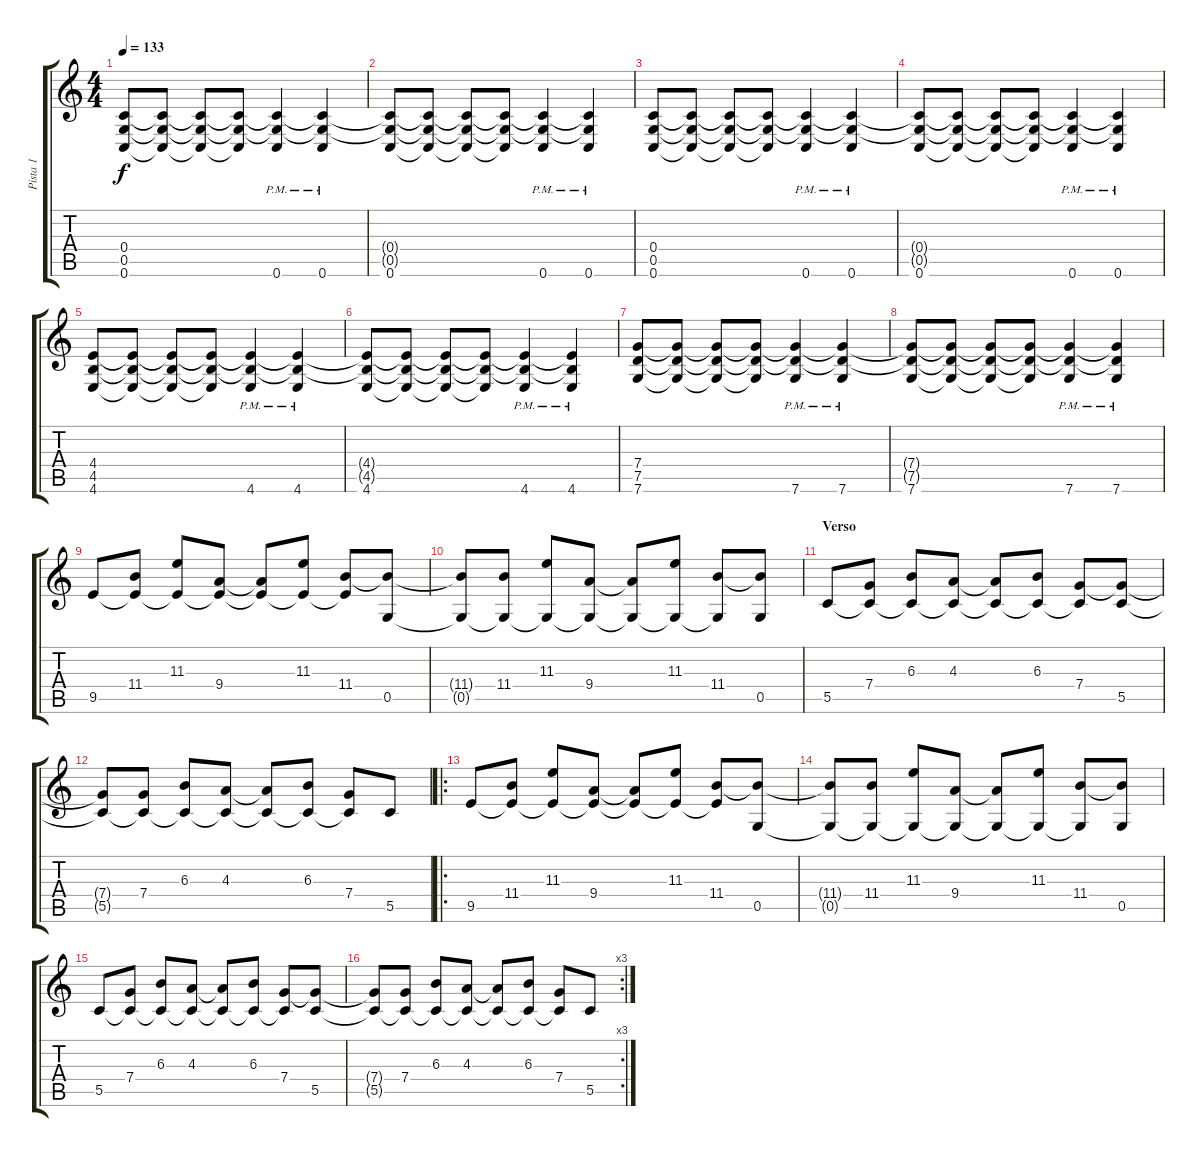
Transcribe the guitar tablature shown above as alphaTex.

\track ("Pista 1" "Pista 1") {instrument distortionguitar}
\staff {score tabs}
\tuning (D4 A3 F3 C3 G2 C2) {hide}
\ts (4 4)
\tempo 133
\clef g2
\ks c
(0.4 0.5 0.6).8{dy f} (0.4{t} 0.5{t} 0.6{t}).8 (0.4{t} 0.5{t} 0.6{t}).8 (0.4{t} 0.5{t} 0.6{t}).8 (0.4{t} 0.5{t} 0.6{pm}).4 (0.4{t} 0.5{t} 0.6{pm}).4 |
(0.4{t} 0.5{t} 0.6).8 (0.4{t} 0.5{t} 0.6{t}).8 (0.4{t} 0.5{t} 0.6{t}).8 (0.4{t} 0.5{t} 0.6{t}).8 (0.4{t} 0.5{t} 0.6{pm}).4 (0.4{t} 0.5{t} 0.6{pm}).4 |
(0.4 0.5 0.6).8 (0.4{t} 0.5{t} 0.6{t}).8 (0.4{t} 0.5{t} 0.6{t}).8 (0.4{t} 0.5{t} 0.6{t}).8 (0.4{t} 0.5{t} 0.6{pm}).4 (0.4{t} 0.5{t} 0.6{pm}).4 |
(0.4{t} 0.5{t} 0.6).8 (0.4{t} 0.5{t} 0.6{t}).8 (0.4{t} 0.5{t} 0.6{t}).8 (0.4{t} 0.5{t} 0.6{t}).8 (0.4{t} 0.5{t} 0.6{pm}).4 (0.4{t} 0.5{t} 0.6{pm}).4 |
(4.4 4.5 4.6).8 (4.4{t} 4.5{t} 4.6{t}).8 (4.4{t} 4.5{t} 4.6{t}).8 (4.4{t} 4.5{t} 4.6{t}).8 (4.4{t} 4.5{t} 4.6{pm}).4 (4.4{t} 4.5{t} 4.6{pm}).4 |
(4.4{t} 4.5{t} 4.6).8 (4.4{t} 4.5{t} 4.6{t}).8 (4.4{t} 4.5{t} 4.6{t}).8 (4.4{t} 4.5{t} 4.6{t}).8 (4.4{t} 4.5{t} 4.6{pm}).4 (4.4{t} 4.5{t} 4.6{pm}).4 |
(7.4 7.5 7.6).8 (7.4{t} 7.5{t} 7.6{t}).8 (7.4{t} 7.5{t} 7.6{t}).8 (7.4{t} 7.5{t} 7.6{t}).8 (7.4{t} 7.5{t} 7.6{pm}).4 (7.4{t} 7.5{t} 7.6{pm}).4 |
(7.4{t} 7.5{t} 7.6).8 (7.4{t} 7.5{t} 7.6{t}).8 (7.4{t} 7.5{t} 7.6{t}).8 (7.4{t} 7.5{t} 7.6{t}).8 (7.4{t} 7.5{t} 7.6{pm}).4 (7.4{t} 7.5{t} 7.6{pm}).4 |
9.5.8 (11.4 9.5{t}).8 (11.3 9.5{t}).8 (9.4 9.5{t}).8 (9.4{t} 9.5{t}).8 (11.3 9.5{t}).8 (11.4 9.5{t}).8 (11.4{t} 0.5).8 |
(11.4{t} 0.5{t}).8 (11.4 0.5{t}).8 (11.3 0.5{t}).8 (9.4 0.5{t}).8 (9.4{t} 0.5{t}).8 (11.3 0.5{t}).8 (11.4 0.5{t}).8 (11.4{t} 0.5).8 |
\section ("" "Verso")
5.5.8 (7.4 5.5{t}).8 (6.3 5.5{t}).8 (4.3 5.5{t}).8 (4.3{t} 5.5{t}).8 (6.3 5.5{t}).8 (7.4 5.5{t}).8 (7.4{t} 5.5).8 |
(7.4{t} 5.5{t}).8 (7.4 5.5{t}).8 (6.3 5.5{t}).8 (4.3 5.5{t}).8 (4.3{t} 5.5{t}).8 (6.3 5.5{t}).8 (7.4 5.5{t}).8 5.5.8 |
\ro
9.5.8 (11.4 9.5{t}).8 (11.3 9.5{t}).8 (9.4 9.5{t}).8 (9.4{t} 9.5{t}).8 (11.3 9.5{t}).8 (11.4 9.5{t}).8 (11.4{t} 0.5).8 |
(11.4{t} 0.5{t}).8 (11.4 0.5{t}).8 (11.3 0.5{t}).8 (9.4 0.5{t}).8 (9.4{t} 0.5{t}).8 (11.3 0.5{t}).8 (11.4 0.5{t}).8 (11.4{t} 0.5).8 |
5.5.8 (7.4 5.5{t}).8 (6.3 5.5{t}).8 (4.3 5.5{t}).8 (4.3{t} 5.5{t}).8 (6.3 5.5{t}).8 (7.4 5.5{t}).8 (7.4{t} 5.5).8 |
\rc 3
(7.4{t} 5.5{t}).8 (7.4 5.5{t}).8 (6.3 5.5{t}).8 (4.3 5.5{t}).8 (4.3{t} 5.5{t}).8 (6.3 5.5{t}).8 (7.4 5.5{t}).8 5.5.8
